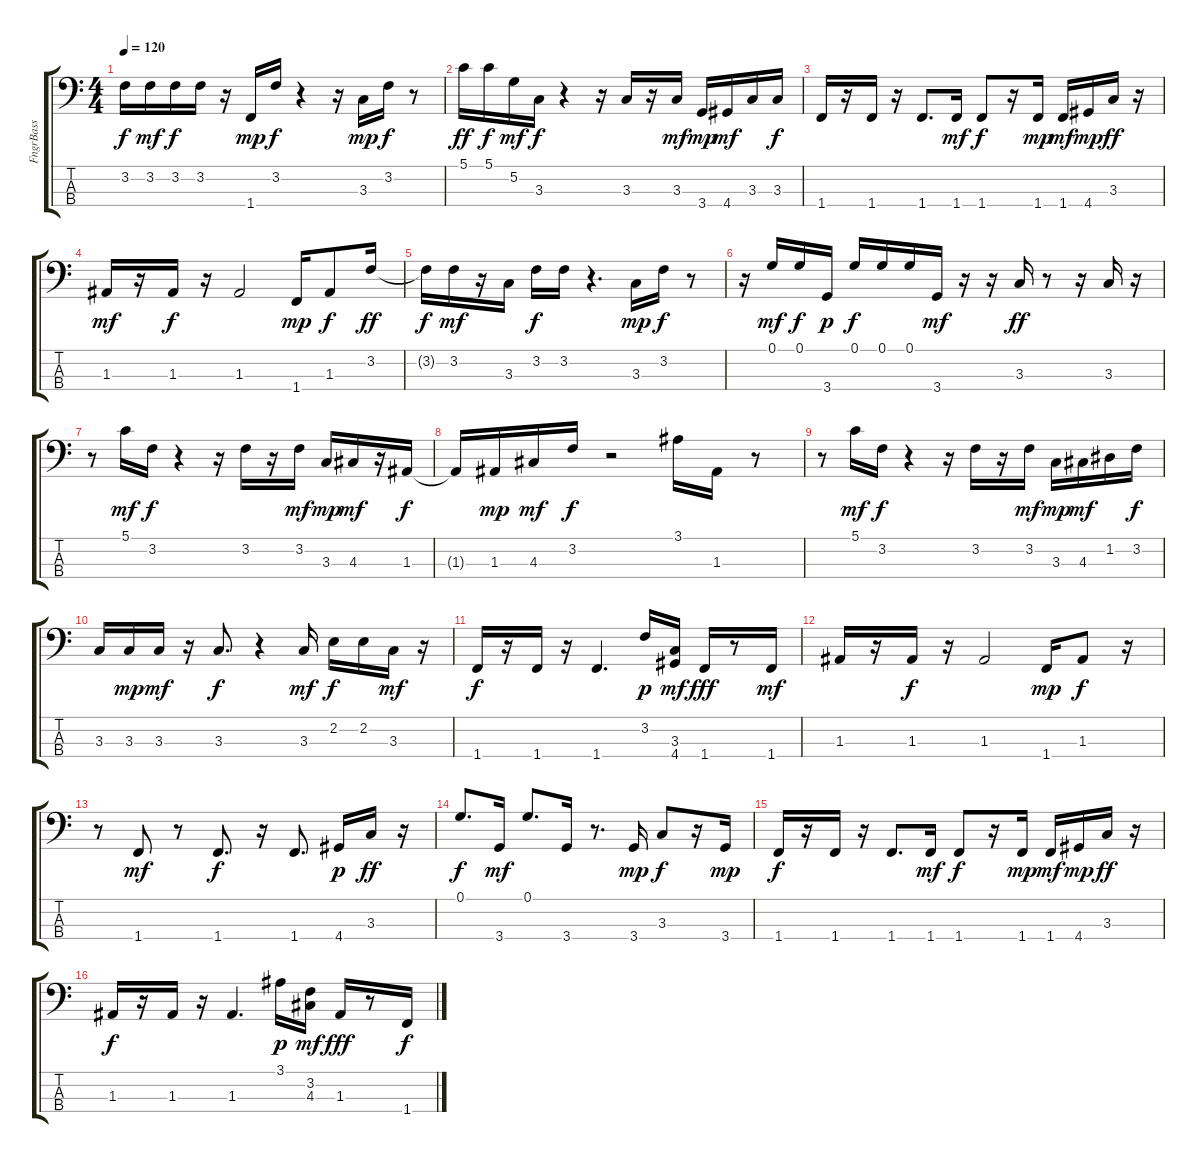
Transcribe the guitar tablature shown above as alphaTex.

\track ("FngrBass" "FngrBass") {instrument electricbassfinger}
\staff {score tabs}
\tuning (G2 D2 A1 E1) {hide}
\ts (4 4)
\tempo 120
\clef f4
\ks c
3.2.16{dy f} 3.2.16{dy mf} 3.2.16{dy f} 3.2.16 r.16 1.4.16{dy mp} 3.2.16{dy f} r.4 r.16 3.3.16{dy mp} 3.2.16{dy f} r.8 |
5.1.16{dy ff} 5.1.16{dy f} 5.2.16{dy mf} 3.3.16{dy f} r.4 r.16 3.3.16 r.16 3.3.16{dy mf} 3.4.16{dy mp} 4.4.16{dy mf} 3.3.16 3.3.16{dy f} |
1.4.16 r.16 1.4.16 r.16 1.4.8{d} 1.4.16{dy mf} 1.4.8{dy f} r.16 1.4.16{dy mp} 1.4.16{dy mf} 4.4.16{dy mp} 3.3.16{dy ff} r.16 |
1.3.16{dy mf} r.16 1.3.16{dy f} r.16 1.3.2 1.4.16{dy mp} 1.3.8{dy f} 3.2.16{dy ff} |
3.2{t}.16{dy f} 3.2.16{dy mf} r.16 3.3.16 3.2.16{dy f} 3.2.16 r.4{d} 3.3.16{dy mp} 3.2.16{dy f} r.8 |
r.16 0.1.16{dy mf} 0.1.16{dy f} 3.4.16{dy p} 0.1.16{dy f} 0.1.16 0.1.16 3.4.16{dy mf} r.16 r.16 3.3.16{dy ff} r.8 r.16 3.3.16 r.16 |
r.8 5.1.16{dy mf} 3.2.16{dy f} r.4 r.16 3.2.16 r.16 3.2.16{dy mf} 3.3.16{dy mp} 4.3.16{dy mf} r.16 1.3.16{dy f} |
1.3{t}.16 1.3.16{dy mp} 4.3.16{dy mf} 3.2.16{dy f} r.2 3.1.16 1.3.16 r.8 |
r.8 5.1.16{dy mf} 3.2.16{dy f} r.4 r.16 3.2.16 r.16 3.2.16{dy mf} 3.3.16{dy mp} 4.3.16{dy mf} 1.2.16 3.2.16{dy f} |
3.3.16 3.3.16{dy mp} 3.3.16{dy mf} r.16 3.3.8{d dy f} r.4 3.3.16{dy mf} 2.2.16{dy f} 2.2.16 3.3.16{dy mf} r.16 |
1.4.16{dy f} r.16 1.4.16 r.16 1.4.4{d} 3.2.16{dy p} (3.3 4.4).16{dy mf} 1.4.16{dy fff} r.8 1.4.16{dy mf} |
1.3.16 r.16 1.3.16{dy f} r.16 1.3.2 1.4.16{dy mp} 1.3.8{dy f} r.16 |
r.8 1.4.8{dy mf} r.8 1.4.8{d dy f} r.16 1.4.8{d} 4.4.16{dy p} 3.3.16{dy ff} r.16 |
0.1.8{d dy f} 3.4.16{dy mf} 0.1.8{d} 3.4.16 r.8{d} 3.4.16{dy mp} 3.3.8{dy f} r.16 3.4.16{dy mp} |
1.4.16{dy f} r.16 1.4.16 r.16 1.4.8{d} 1.4.16{dy mf} 1.4.8{dy f} r.16 1.4.16{dy mp} 1.4.16{dy mf} 4.4.16{dy mp} 3.3.16{dy ff} r.16 |
1.3.16{dy f} r.16 1.3.16 r.16 1.3.4{d} 3.1.16{dy p} (3.2 4.3).16{dy mf} 1.3.16{dy fff} r.8 1.4.16{dy f}
